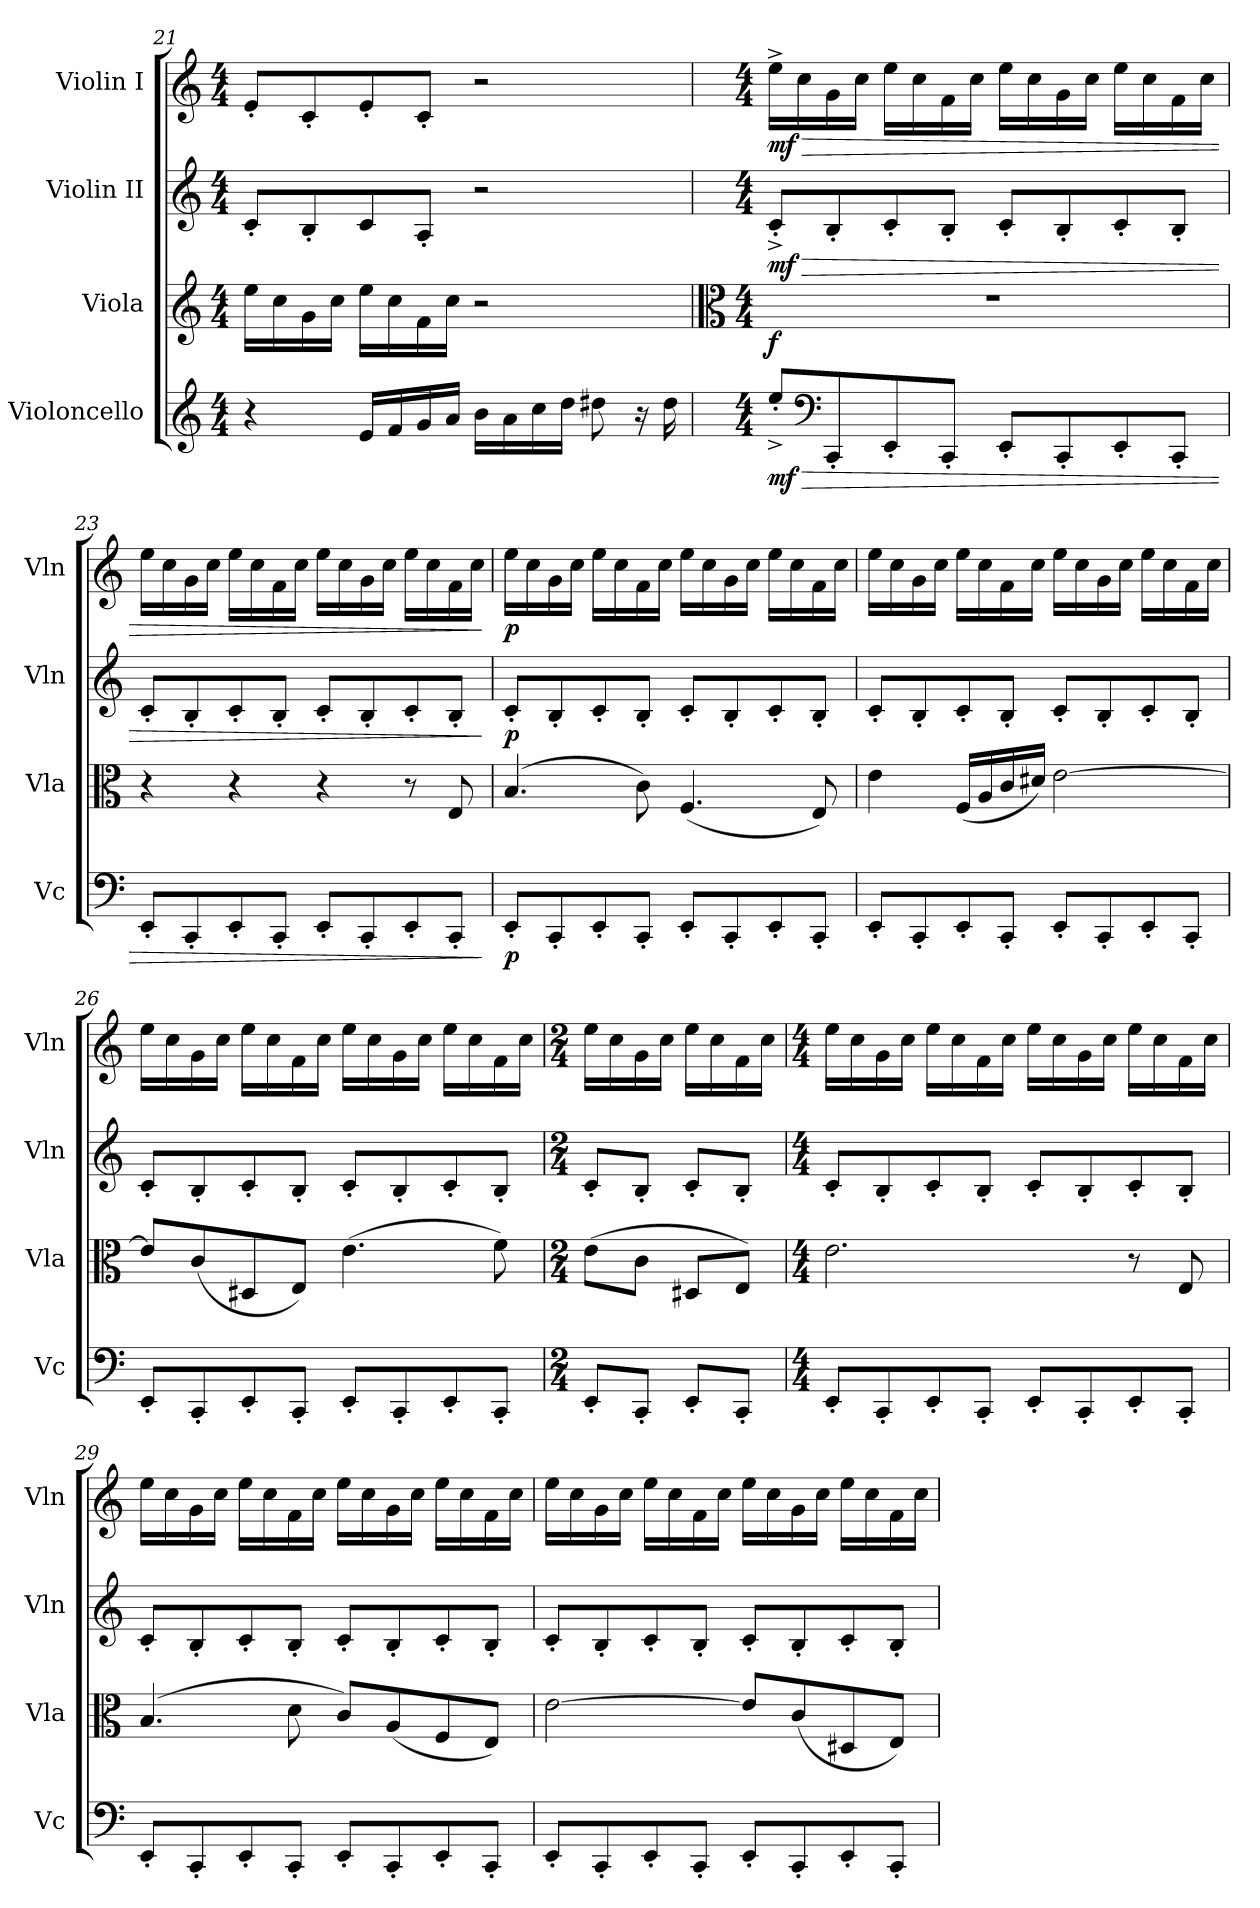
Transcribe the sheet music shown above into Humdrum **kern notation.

**kern	**dynam	**kern	**dynam	**kern	**dynam	**kern	**dynam
*part4	*part4	*part3	*part3	*part2	*part2	*part1	*part1
*staff4	*staff4	*staff3	*staff3	*staff2	*staff2	*staff1	*staff1
*I"Violoncello	*	*I"Viola	*	*I"Violin II	*	*I"Violin I	*
*I'Vc	*	*I'Vla	*	*I'Vln	*	*I'Vln	*
*clefG2	*	*clefG2	*	*clefG2	*	*clefG2	*
*k[]	*	*k[]	*	*k[]	*	*k[]	*
*M4/4	*	*M4/4	*	*M4/4	*	*M4/4	*
=21	=21	=21	=21	=21	=21	=21	=21
4r	.	16ee\LL	.	8c'/L	.	8e'/L	.
.	.	16cc\	.	.	.	.	.
.	.	16g\	.	8B'/	.	8c'/	.
.	.	16cc\JJ	.	.	.	.	.
16e/LL	.	16ee\LL	.	8c/	.	8e'/	.
16f/	.	16cc\	.	.	.	.	.
16g/	.	16f\	.	8A'/J	.	8c'/J	.
16a/JJ	.	16cc\JJ	.	.	.	.	.
16b\LL	.	2r	.	2r	.	2r	.
16a\	.	.	.	.	.	.	.
16cc\	.	.	.	.	.	.	.
16dd\JJ	.	.	.	.	.	.	.
8dd#X\	.	.	.	.	.	.	.
16r	.	.	.	.	.	.	.
16dd#\	.	.	.	.	.	.	.
!!LO:LB:g=z
=22	=22	=22	=22	=22	=22	=22	=22
*	*	*clefC3	*	*	*	*	*
*M4/4	*	*M4/4	*	*M4/4	*	*M4/4	*
!	!LO:HP:b	!	!	!	!LO:HP:b	!	!LO:HP:b
!	!LO:DY:n=1:b	!	!LO:DY:b	!	!LO:DY:n=1:b	!	!LO:DY:n=1:b
8ee'^/L	> mf	1r	f	8c'^/L	> mf	16ee^\LL	> mf
.	.	.	.	.	.	16cc\	.
*clefF4	*	*	*	*	*	*	*
8CC'/	.	.	.	8B'/	.	16g\	.
.	.	.	.	.	.	16cc\JJ	.
8EE'/	.	.	.	8c'/	.	16ee\LL	.
.	.	.	.	.	.	16cc\	.
8CC'/J	.	.	.	8B'/J	.	16f\	.
.	.	.	.	.	.	16cc\JJ	.
8EE'/L	.	.	.	8c'/L	.	16ee\LL	.
.	.	.	.	.	.	16cc\	.
8CC'/	.	.	.	8B'/	.	16g\	.
.	.	.	.	.	.	16cc\JJ	.
8EE'/	.	.	.	8c'/	.	16ee\LL	.
.	.	.	.	.	.	16cc\	.
8CC'/J	.	.	.	8B'/J	.	16f\	.
.	.	.	.	.	.	16cc\JJ	.
=23	=23	=23	=23	=23	=23	=23	=23
8EE'/L	.	4r	.	8c'/L	.	16ee\LL	.
.	.	.	.	.	.	16cc\	.
8CC'/	.	.	.	8B'/	.	16g\	.
.	.	.	.	.	.	16cc\JJ	.
8EE'/	.	4r	.	8c'/	.	16ee\LL	.
.	.	.	.	.	.	16cc\	.
8CC'/J	.	.	.	8B'/J	.	16f\	.
.	.	.	.	.	.	16cc\JJ	.
8EE'/L	.	4r	.	8c'/L	.	16ee\LL	.
.	.	.	.	.	.	16cc\	.
8CC'/	.	.	.	8B'/	.	16g\	.
.	.	.	.	.	.	16cc\JJ	.
8EE'/	.	8r	.	8c'/	.	16ee\LL	.
.	.	.	.	.	.	16cc\	.
8CC'/J	.	8E/	.	8B'/J	.	16f\	.
.	.	.	.	.	.	16cc\JJ	.
.	]	.	.	.	]	.	]
!!LO:LB:g=z
=24	=24	=24	=24	=24	=24	=24	=24
!	!LO:DY:b	!	!	!	!LO:DY:b	!	!LO:DY:b
8EE'/L	p	(4.B/	.	8c'/L	p	16ee\LL	p
.	.	.	.	.	.	16cc\	.
8CC'/	.	.	.	8B'/	.	16g\	.
.	.	.	.	.	.	16cc\JJ	.
8EE'/	.	.	.	8c'/	.	16ee\LL	.
.	.	.	.	.	.	16cc\	.
8CC'/J	.	8c\)	.	8B'/J	.	16f\	.
.	.	.	.	.	.	16cc\JJ	.
8EE'/L	.	(4.F/	.	8c'/L	.	16ee\LL	.
.	.	.	.	.	.	16cc\	.
8CC'/	.	.	.	8B'/	.	16g\	.
.	.	.	.	.	.	16cc\JJ	.
8EE'/	.	.	.	8c'/	.	16ee\LL	.
.	.	.	.	.	.	16cc\	.
8CC'/J	.	8E/)	.	8B'/J	.	16f\	.
.	.	.	.	.	.	16cc\JJ	.
=25	=25	=25	=25	=25	=25	=25	=25
8EE'/L	.	4e\	.	8c'/L	.	16ee\LL	.
.	.	.	.	.	.	16cc\	.
8CC'/	.	.	.	8B'/	.	16g\	.
.	.	.	.	.	.	16cc\JJ	.
8EE'/	.	(16F/LL	.	8c'/	.	16ee\LL	.
.	.	16A/	.	.	.	16cc\	.
8CC'/J	.	16c/	.	8B'/J	.	16f\	.
.	.	16d#X/JJ)	.	.	.	16cc\JJ	.
8EE'/L	.	[2e\	.	8c'/L	.	16ee\LL	.
.	.	.	.	.	.	16cc\	.
8CC'/	.	.	.	8B'/	.	16g\	.
.	.	.	.	.	.	16cc\JJ	.
8EE'/	.	.	.	8c'/	.	16ee\LL	.
.	.	.	.	.	.	16cc\	.
8CC'/J	.	.	.	8B'/J	.	16f\	.
.	.	.	.	.	.	16cc\JJ	.
!!LO:PB:g=z
=26	=26	=26	=26	=26	=26	=26	=26
8EE'/L	.	8e/L]	.	8c'/L	.	16ee\LL	.
.	.	.	.	.	.	16cc\	.
8CC'/	.	(8c/	.	8B'/	.	16g\	.
.	.	.	.	.	.	16cc\JJ	.
8EE'/	.	8D#X/	.	8c'/	.	16ee\LL	.
.	.	.	.	.	.	16cc\	.
8CC'/J	.	8E/J)	.	8B'/J	.	16f\	.
.	.	.	.	.	.	16cc\JJ	.
8EE'/L	.	(4.e\	.	8c'/L	.	16ee\LL	.
.	.	.	.	.	.	16cc\	.
8CC'/	.	.	.	8B'/	.	16g\	.
.	.	.	.	.	.	16cc\JJ	.
8EE'/	.	.	.	8c'/	.	16ee\LL	.
.	.	.	.	.	.	16cc\	.
8CC'/J	.	8f\)	.	8B'/J	.	16f\	.
.	.	.	.	.	.	16cc\JJ	.
=27	=27	=27	=27	=27	=27	=27	=27
*M2/4	*	*M2/4	*	*M2/4	*	*M2/4	*
8EE'/L	.	(8e\L	.	8c'/L	.	16ee\LL	.
.	.	.	.	.	.	16cc\	.
8CC'/J	.	8c\J	.	8B'/J	.	16g\	.
.	.	.	.	.	.	16cc\JJ	.
8EE'/L	.	8D#X/L	.	8c'/L	.	16ee\LL	.
.	.	.	.	.	.	16cc\	.
8CC'/J	.	8E/J)	.	8B'/J	.	16f\	.
.	.	.	.	.	.	16cc\JJ	.
=28	=28	=28	=28	=28	=28	=28	=28
*M4/4	*	*M4/4	*	*M4/4	*	*M4/4	*
8EE'/L	.	2.e\	.	8c'/L	.	16ee\LL	.
.	.	.	.	.	.	16cc\	.
8CC'/	.	.	.	8B'/	.	16g\	.
.	.	.	.	.	.	16cc\JJ	.
8EE'/	.	.	.	8c'/	.	16ee\LL	.
.	.	.	.	.	.	16cc\	.
8CC'/J	.	.	.	8B'/J	.	16f\	.
.	.	.	.	.	.	16cc\JJ	.
8EE'/L	.	.	.	8c'/L	.	16ee\LL	.
.	.	.	.	.	.	16cc\	.
8CC'/	.	.	.	8B'/	.	16g\	.
.	.	.	.	.	.	16cc\JJ	.
8EE'/	.	8r	.	8c'/	.	16ee\LL	.
.	.	.	.	.	.	16cc\	.
8CC'/J	.	8E/	.	8B'/J	.	16f\	.
.	.	.	.	.	.	16cc\JJ	.
!!LO:LB:g=z
=29	=29	=29	=29	=29	=29	=29	=29
8EE'/L	.	(4.B/	.	8c'/L	.	16ee\LL	.
.	.	.	.	.	.	16cc\	.
8CC'/	.	.	.	8B'/	.	16g\	.
.	.	.	.	.	.	16cc\JJ	.
8EE'/	.	.	.	8c'/	.	16ee\LL	.
.	.	.	.	.	.	16cc\	.
8CC'/J	.	8d\	.	8B'/J	.	16f\	.
.	.	.	.	.	.	16cc\JJ	.
8EE'/L	.	8c/L)	.	8c'/L	.	16ee\LL	.
.	.	.	.	.	.	16cc\	.
8CC'/	.	(8A/	.	8B'/	.	16g\	.
.	.	.	.	.	.	16cc\JJ	.
8EE'/	.	8F/	.	8c'/	.	16ee\LL	.
.	.	.	.	.	.	16cc\	.
8CC'/J	.	8E/J)	.	8B'/J	.	16f\	.
.	.	.	.	.	.	16cc\JJ	.
=30	=30	=30	=30	=30	=30	=30	=30
8EE'/L	.	[2e\	.	8c'/L	.	16ee\LL	.
.	.	.	.	.	.	16cc\	.
8CC'/	.	.	.	8B'/	.	16g\	.
.	.	.	.	.	.	16cc\JJ	.
8EE'/	.	.	.	8c'/	.	16ee\LL	.
.	.	.	.	.	.	16cc\	.
8CC'/J	.	.	.	8B'/J	.	16f\	.
.	.	.	.	.	.	16cc\JJ	.
8EE'/L	.	8e/L]	.	8c'/L	.	16ee\LL	.
.	.	.	.	.	.	16cc\	.
8CC'/	.	(8c/	.	8B'/	.	16g\	.
.	.	.	.	.	.	16cc\JJ	.
8EE'/	.	8D#X/	.	8c'/	.	16ee\LL	.
.	.	.	.	.	.	16cc\	.
8CC'/J	.	8E/J)	.	8B'/J	.	16f\	.
.	.	.	.	.	.	16cc\JJ	.
=	=	=	=	=	=	=	=
*-	*-	*-	*-	*-	*-	*-	*-
